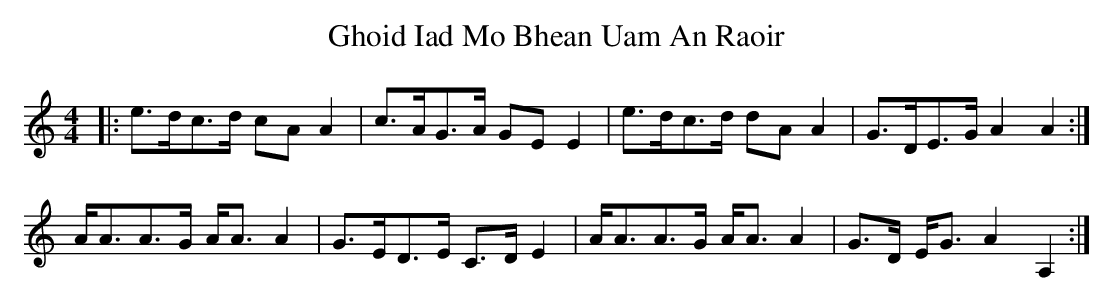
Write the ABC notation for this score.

X:1
T: Ghoid Iad Mo Bhean Uam An Raoir
M: 4/4
L: 1/8
K: Amin
|:e>dc>d cA A2|c>AG>A GE E2|e>dc>d dA A2|G>DE>G A2 A2:|
A<AA>G A<A A2|G>ED>E C>D E2|A<AA>G A<A A2|G>D E<G A2 A,2:|
